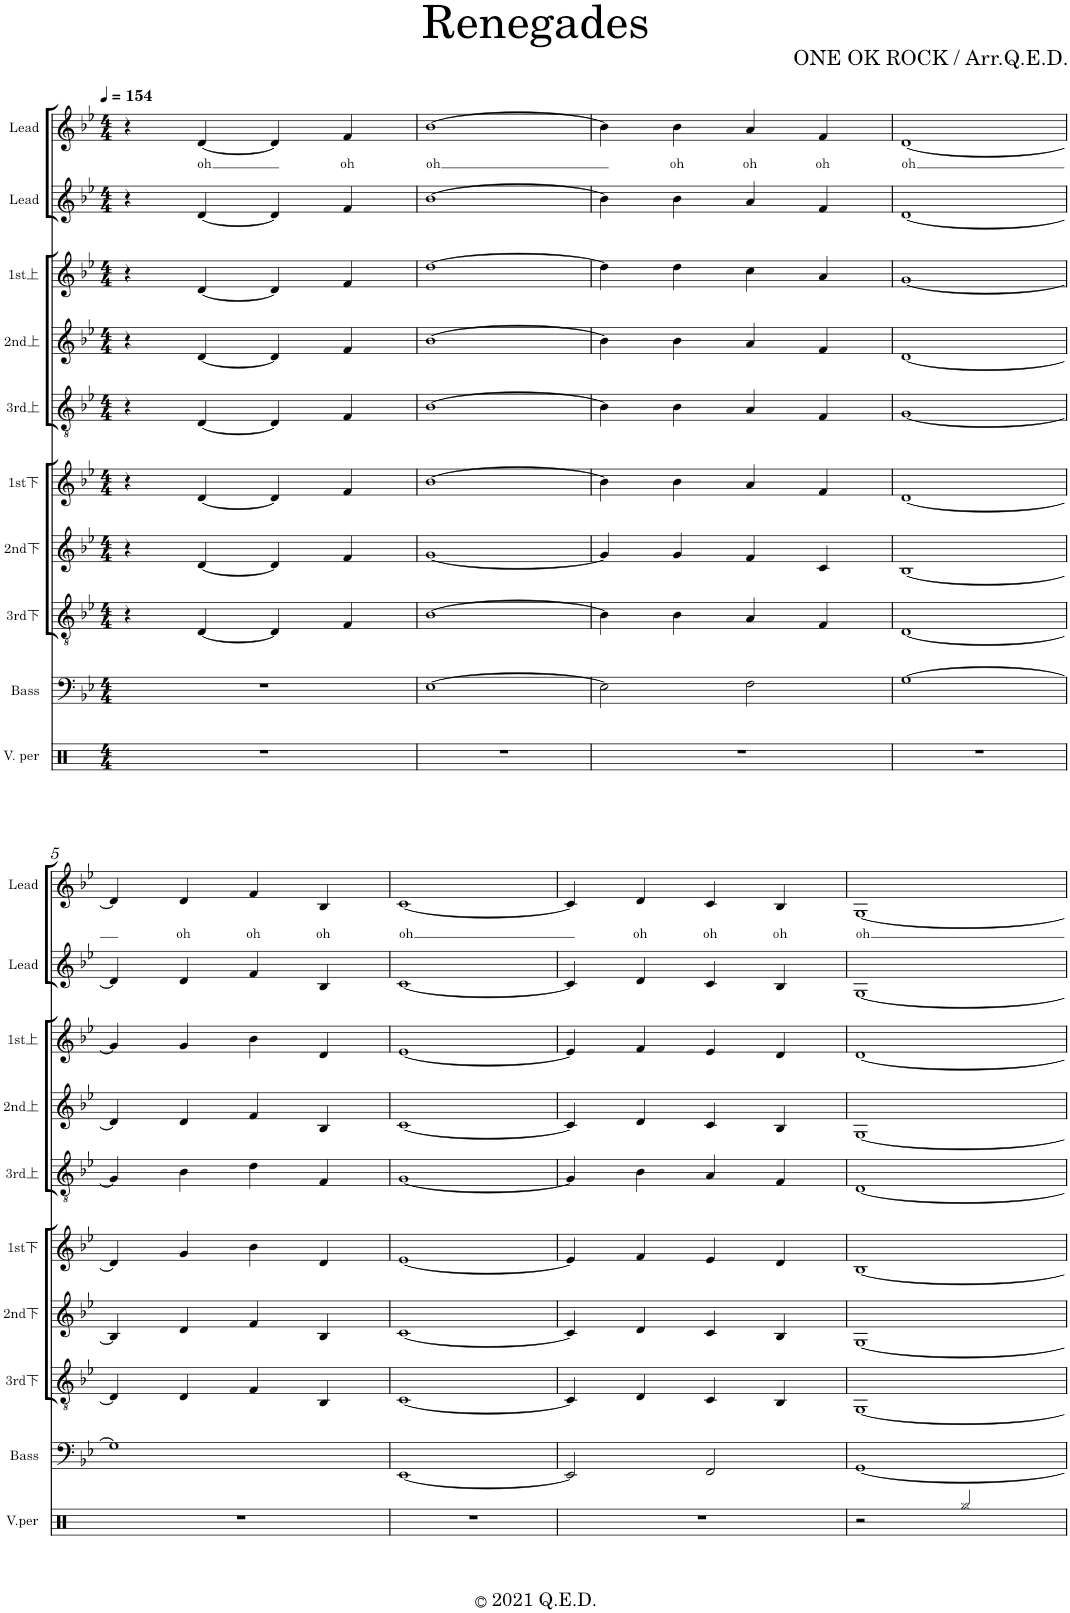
**kern	**kern	**kern	**kern	**kern	**kern	**kern	**kern	**kern	**kern	**text
*part10	*part9	*part8	*part7	*part6	*part5	*part4	*part3	*part2	*part1	*part1
*staff10	*staff9	*staff8	*staff7	*staff6	*staff5	*staff4	*staff3	*staff2	*staff1	*staff1
*I"V. per	*I"Bass	*I"3rd下	*I"2nd下	*I"1st下	*I"3rd上	*I"2nd上	*I"1st上	*I"Lead	*I"Lead	*
*I'V.per	*I'Bass	*I'3rd下	*I'2nd下	*I'1st下	*I'3rd上	*I'2nd上	*I'1st上	*I'Lead	*I'Lead	*
*clefX	*clefF4	*clefGv2	*clefG2	*clefG2	*clefGv2	*clefG2	*clefG2	*clefG2	*clefG2	*
*k[]	*k[b-e-]	*k[b-e-]	*k[b-e-]	*k[b-e-]	*k[b-e-]	*k[b-e-]	*k[b-e-]	*k[b-e-]	*k[b-e-]	*
*M4/4	*M4/4	*M4/4	*M4/4	*M4/4	*M4/4	*M4/4	*M4/4	*M4/4	*M4/4	*
*MM154	*MM154	*MM154	*MM154	*MM154	*MM154	*MM154	*MM154	*MM154	*MM154	*
=1	=1	=1	=1	=1	=1	=1	=1	=1	=1	=1
1r	1r	4r	4r	4r	4r	4r	4r	4r	4r	.
!	!	!	!	!	!	!	!	!	!	!LO:LY:b
.	.	[4D/	[4d/	[4d/	[4D/	[4d/	[4d/	[4d/	[4d/	oh
.	.	4D/]	4d/]	4d/]	4D/]	4d/]	4d/]	4d/]	4d/]	.
!	!	!	!	!	!	!	!	!	!	!LO:LY:b
.	.	4F/	4f/	4f/	4F/	4f/	4f/	4f/	4f/	oh
=2	=2	=2	=2	=2	=2	=2	=2	=2	=2	=2
!	!	!	!	!	!	!	!	!	!	!LO:LY:b
1r	[1E-	[1B-	[1g	[1b-	[1B-	[1b-	[1dd	[1b-	[1b-	oh
=3	=3	=3	=3	=3	=3	=3	=3	=3	=3	=3
1r	2E-\]	4B-\]	4g/]	4b-\]	4B-\]	4b-\]	4dd\]	4b-\]	4b-\]	.
!	!	!	!	!	!	!	!	!	!	!LO:LY:b
.	.	4B-\	4g/	4b-\	4B-\	4b-\	4dd\	4b-\	4b-\	oh
!	!	!	!	!	!	!	!	!	!	!LO:LY:b
.	2F\	4A/	4f/	4a/	4A/	4a/	4cc\	4a/	4a/	oh
!	!	!	!	!	!	!	!	!	!	!LO:LY:b
.	.	4F/	4c/	4f/	4F/	4f/	4a/	4f/	4f/	oh
=4	=4	=4	=4	=4	=4	=4	=4	=4	=4	=4
!	!	!	!	!	!	!	!	!	!	!LO:LY:b
1r	[1G	[1D	[1B-	[1d	[1G	[1d	[1g	[1d	[1d	oh
!!LO:LB:g=z
=5	=5	=5	=5	=5	=5	=5	=5	=5	=5	=5
1r	1G]	4D/]	4B-/]	4d/]	4G/]	4d/]	4g/]	4d/]	4d/]	.
!	!	!	!	!	!	!	!	!	!	!LO:LY:b
.	.	4D/	4d/	4g/	4B-\	4d/	4g/	4d/	4d/	oh
!	!	!	!	!	!	!	!	!	!	!LO:LY:b
.	.	4F/	4f/	4b-\	4d\	4f/	4b-\	4f/	4f/	oh
!	!	!	!	!	!	!	!	!	!	!LO:LY:b
.	.	4BB-/	4B-/	4d/	4F/	4B-/	4d/	4B-/	4B-/	oh
=6	=6	=6	=6	=6	=6	=6	=6	=6	=6	=6
!	!	!	!	!	!	!	!	!	!	!LO:LY:b
1r	[1EE-	[1C	[1c	[1e-	[1G	[1c	[1e-	[1c	[1c	oh
=7	=7	=7	=7	=7	=7	=7	=7	=7	=7	=7
1r	2EE-/]	4C/]	4c/]	4e-/]	4G/]	4c/]	4e-/]	4c/]	4c/]	.
!	!	!	!	!	!	!	!	!	!	!LO:LY:b
.	.	4D/	4d/	4f/	4B-\	4d/	4f/	4d/	4d/	oh
!	!	!	!	!	!	!	!	!	!	!LO:LY:b
.	2FF/	4C/	4c/	4e-/	4A/	4c/	4e-/	4c/	4c/	oh
!	!	!	!	!	!	!	!	!	!	!LO:LY:b
.	.	4BB-/	4B-/	4d/	4F/	4B-/	4d/	4B-/	4B-/	oh
=8	=8	=8	=8	=8	=8	=8	=8	=8	=8	=8
!	!	!	!	!	!	!	!	!	!	!LO:LY:b
2r	[1GG	[1GG	[1G	[1B-	[1D	[1G	[1d	[1G	[1G	oh
2Rgg/	.	.	.	.	.	.	.	.	.	.
=	=	=	=	=	=	=	=	=	=	=
*-	*-	*-	*-	*-	*-	*-	*-	*-	*-	*-
